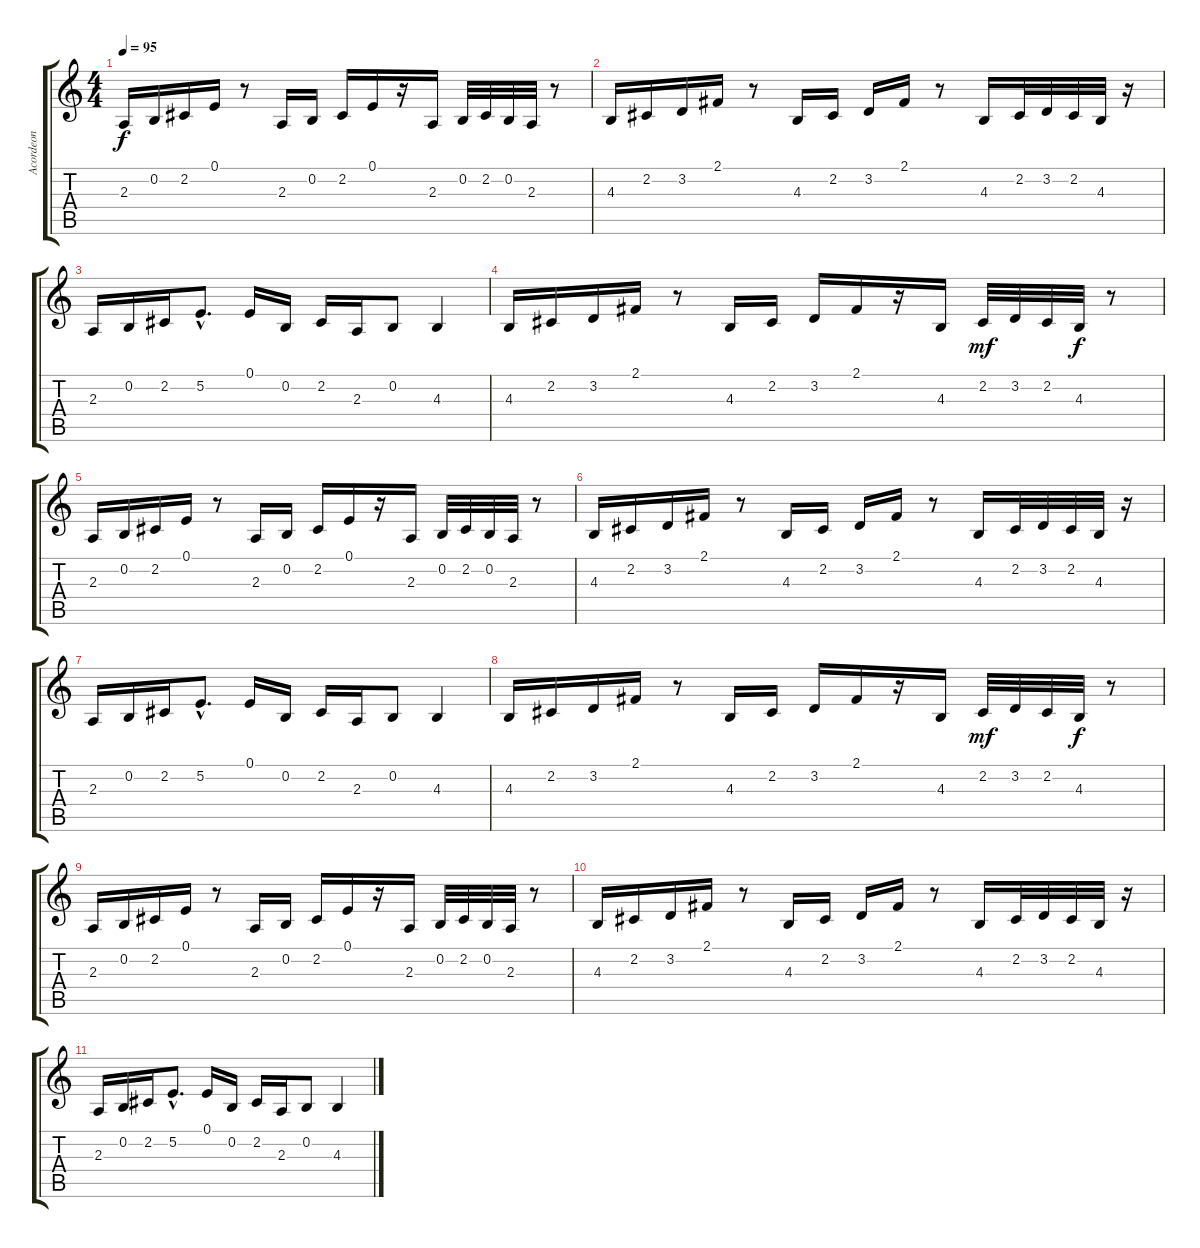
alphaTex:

\track ("Acordeon" "Acordeon") {instrument accordion}
\staff {score tabs}
\tuning (E4 B3 G3 D3 A2 E2) {hide}
\ts (4 4)
\tempo 95
\clef g2
\ks c
2.3.16{dy f} 0.2.16 2.2.16 0.1.16 r.8 2.3.16 0.2.16 2.2.16 0.1.16 r.16 2.3.16 0.2.32 2.2.32 0.2.32 2.3.32 r.8 |
4.3.16 2.2.16 3.2.16 2.1.16 r.8 4.3.16 2.2.16 3.2.16 2.1.16 r.8 4.3.16 2.2.32 3.2.32 2.2.32 4.3.32 r.16 |
2.3.16 0.2.16 2.2.16 5.2{hac}.8{d} 0.1.16 0.2.16 2.2.16 2.3.16 0.2.8 4.3.4 |
4.3.16 2.2.16 3.2.16 2.1.16 r.8 4.3.16 2.2.16 3.2.16 2.1.16 r.16 4.3.16 2.2.32{dy mf} 3.2.32 2.2.32 4.3.32{dy f} r.8 |
2.3.16 0.2.16 2.2.16 0.1.16 r.8 2.3.16 0.2.16 2.2.16 0.1.16 r.16 2.3.16 0.2.32 2.2.32 0.2.32 2.3.32 r.8 |
4.3.16{volume 15} 2.2.16 3.2.16 2.1.16 r.8 4.3.16 2.2.16 3.2.16 2.1.16 r.8 4.3.16 2.2.32 3.2.32 2.2.32 4.3.32 r.16 |
2.3.16{volume 14} 0.2.16 2.2.16 5.2{hac}.8{d} 0.1.16 0.2.16 2.2.16 2.3.16 0.2.8 4.3.4 |
4.3.16{volume 13} 2.2.16 3.2.16 2.1.16 r.8 4.3.16 2.2.16 3.2.16 2.1.16{volume 12} r.16 4.3.16 2.2.32{dy mf} 3.2.32 2.2.32 4.3.32{dy f} r.8 |
2.3.16{volume 11} 0.2.16 2.2.16 0.1.16 r.8 2.3.16{volume 10} 0.2.16 2.2.16 0.1.16 r.16{volume 9} 2.3.16 0.2.32 2.2.32 0.2.32 2.3.32 r.8 |
4.3.16{volume 8} 2.2.16 3.2.16 2.1.16 r.8 4.3.16{volume 7} 2.2.16 3.2.16 2.1.16{volume 6} r.8 4.3.16 2.2.32 3.2.32{volume 5} 2.2.32 4.3.32 r.16 |
2.3.16{volume 4} 0.2.16 2.2.16 5.2{hac}.8{d volume 3} 0.1.16 0.2.16 2.2.16 2.3.16{volume 2} 0.2.8 4.3.4
